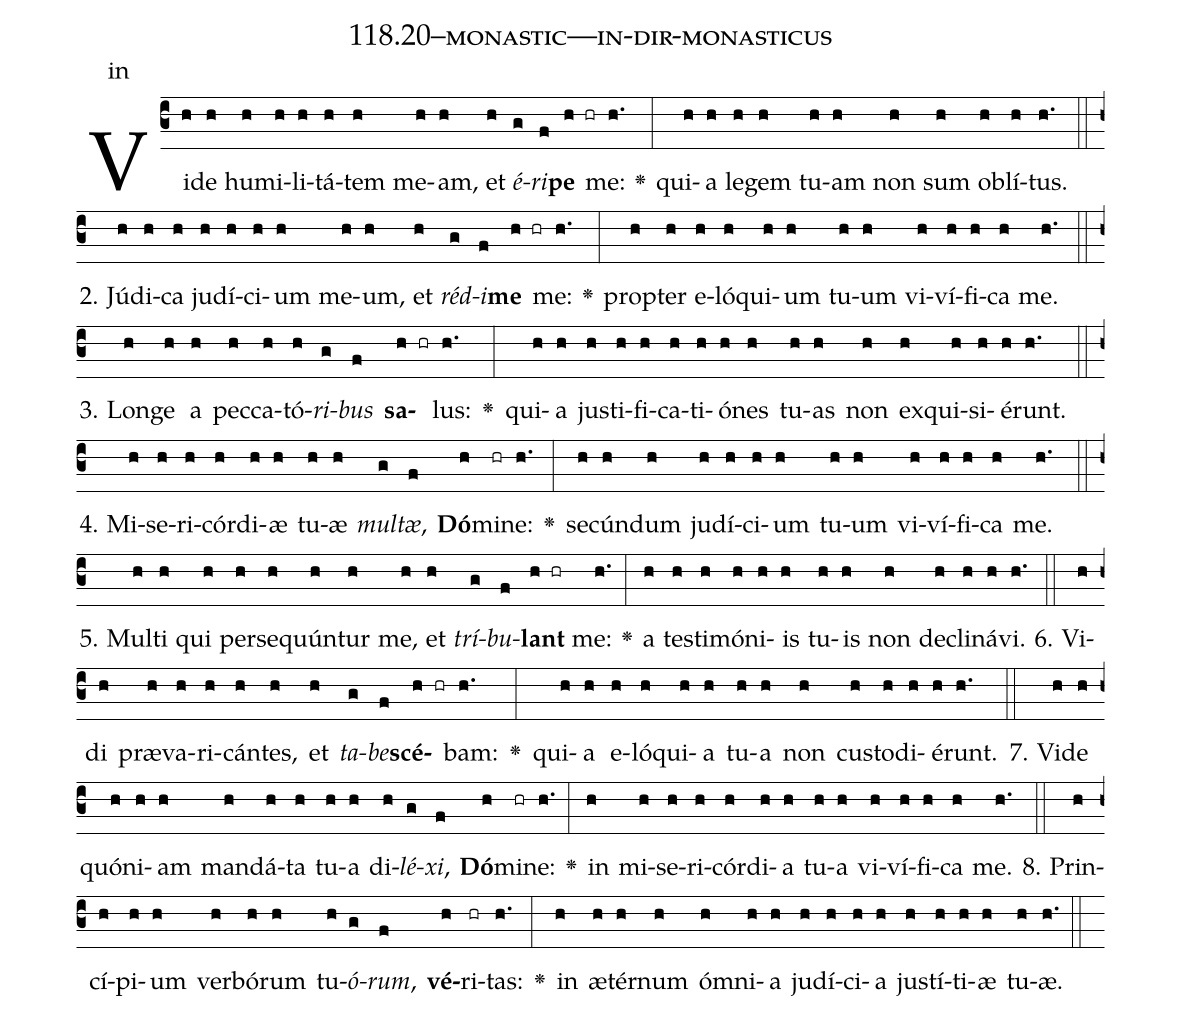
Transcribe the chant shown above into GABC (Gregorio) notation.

name: 118.20--monastic---in-dir-monasticus;
annotation: in;
%%
(c3)Vi(h)de(h) hu(h)mi(h)li(h)tá(h)tem(h) me(h)am,(h) et(h) <i>é</i>(g)<i>ri</i>(f)<b>pe</b>(h hr) me:(h.) <v>\greheightstar</v>(:) qui(h)a(h) le(h)gem(h) tu(h)am(h) non(h) sum(h) ob(h)lí(h)tus.(h.) (::)
2. Jú(h)di(h)ca(h) ju(h)dí(h)ci(h)um(h) me(h)um,(h) et(h) <i>réd</i>(g)<i>i</i>(f)<b>me</b>(h hr) me:(h.) <v>\greheightstar</v>(:) prop(h)ter(h) e(h)ló(h)qui(h)um(h) tu(h)um(h) vi(h)ví(h)fi(h)ca(h) me.(h.) (::)
3. Lon(h)ge(h) a(h) pec(h)ca(h)tó(h)<i>ri</i>(g)<i>bus</i>(f) <b>sa</b>(h hr)lus:(h.) <v>\greheightstar</v>(:) qui(h)a(h) jus(h)ti(h)fi(h)ca(h)ti(h)ó(h)nes(h) tu(h)as(h) non(h) ex(h)qui(h)si(h)é(h)runt.(h.) (::)
4. Mi(h)se(h)ri(h)cór(h)di(h)æ(h) tu(h)æ(h) <i>mul</i>(g)<i>tæ</i>,(f) <b>Dó</b>(h)mi(hr)ne:(h.) <v>\greheightstar</v>(:) se(h)cún(h)dum(h) ju(h)dí(h)ci(h)um(h) tu(h)um(h) vi(h)ví(h)fi(h)ca(h) me.(h.) (::)
5. Mul(h)ti(h) qui(h) per(h)se(h)quún(h)tur(h) me,(h) et(h) <i>trí</i>(g)<i>bu</i>(f)<b>lant</b>(h hr) me:(h.) <v>\greheightstar</v>(:) a(h) tes(h)ti(h)mó(h)ni(h)is(h) tu(h)is(h) non(h) de(h)cli(h)ná(h)vi.(h.) (::)
6. Vi(h)di(h) præ(h)va(h)ri(h)cán(h)tes,(h) et(h) <i>ta</i>(g)<i>be</i>(f)<b>scé</b>(h hr)bam:(h.) <v>\greheightstar</v>(:) qui(h)a(h) e(h)ló(h)qui(h)a(h) tu(h)a(h) non(h) cus(h)to(h)di(h)é(h)runt.(h.) (::)
7. Vi(h)de(h) quón(h)i(h)am(h) man(h)dá(h)ta(h) tu(h)a(h) di(h)<i>lé</i>(g)<i>xi</i>,(f) <b>Dó</b>(h)mi(hr)ne:(h.) <v>\greheightstar</v>(:) in(h) mi(h)se(h)ri(h)cór(h)di(h)a(h) tu(h)a(h) vi(h)ví(h)fi(h)ca(h) me.(h.) (::)
8. Prin(h)cí(h)pi(h)um(h) ver(h)bó(h)rum(h) tu(h)<i>ó</i>(g)<i>rum</i>,(f) <b>vé</b>(h)ri(hr)tas:(h.) <v>\greheightstar</v>(:) in(h) æ(h)tér(h)num(h) óm(h)ni(h)a(h) ju(h)dí(h)ci(h)a(h) jus(h)tí(h)ti(h)æ(h) tu(h)æ.(h.) (::)
